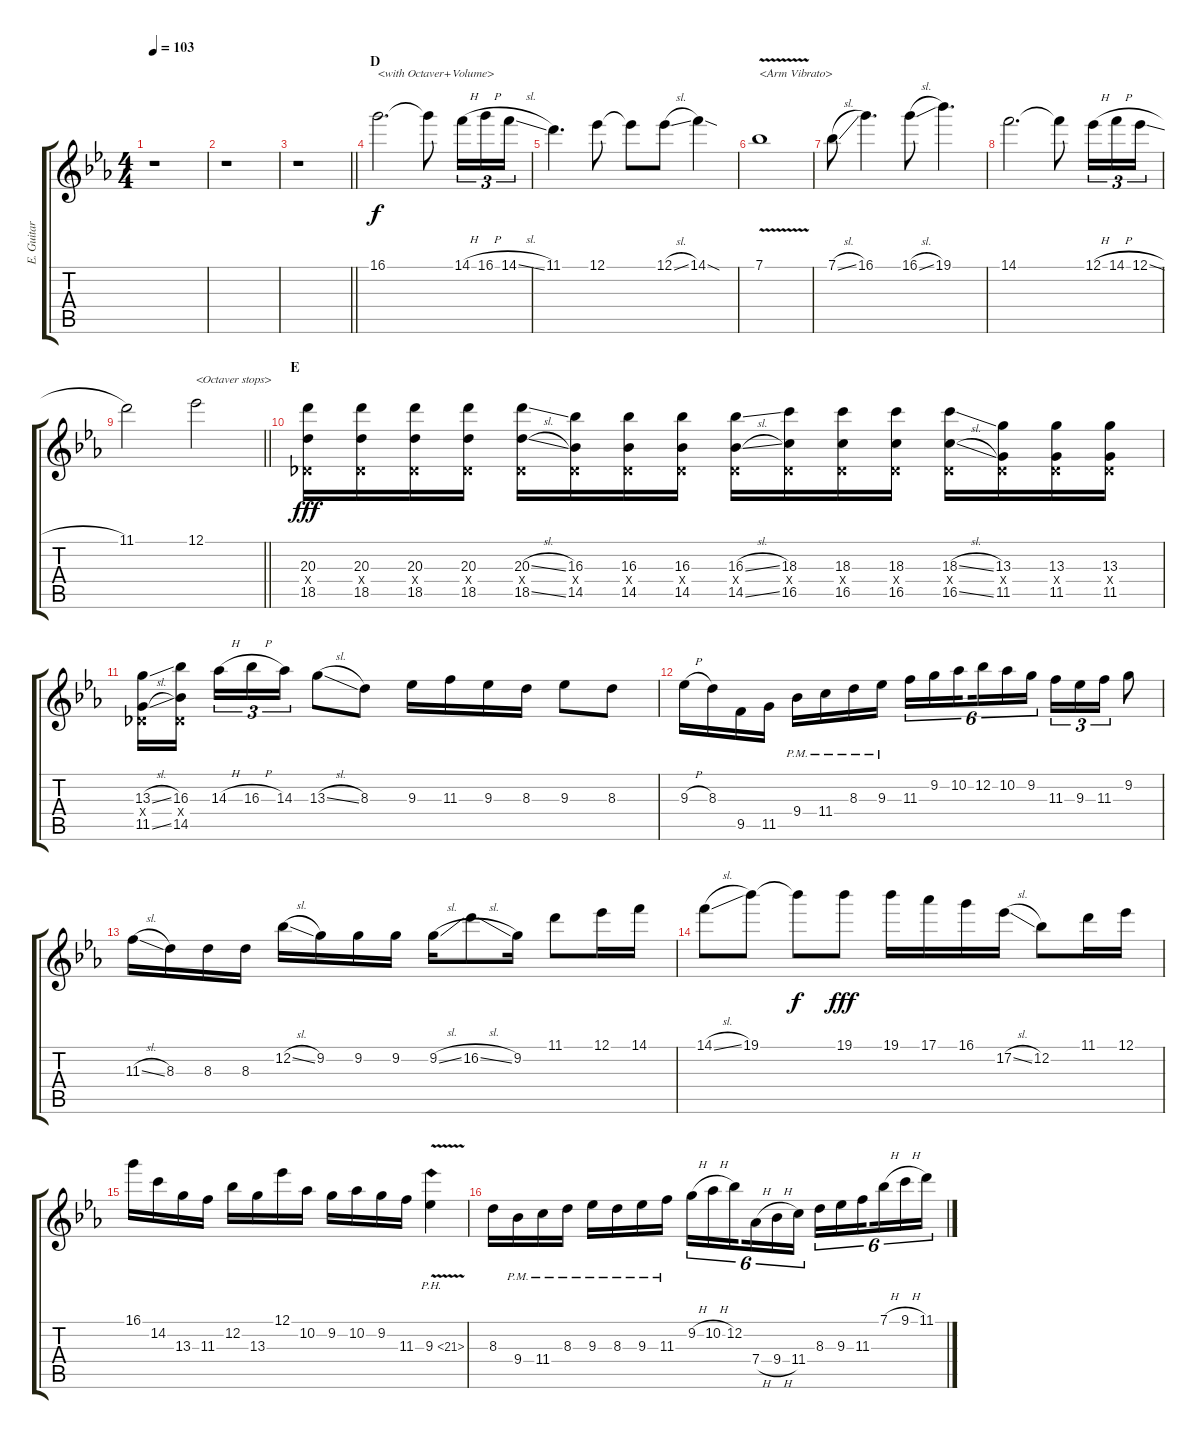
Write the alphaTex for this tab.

\track ("E. Guitar III" "E. Guitar ") {instrument overdrivenguitar}
\staff {score tabs}
\tuning (Eb4 Bb3 Gb3 Db3 Ab2 Db2) {hide}
\ts (4 4)
\tempo 103
\clef g2
\ks eb
r.1{dy f} |
r.1 |
\barLineRight lightlight
r.1 |
\section ("" "D")
16.1.2{d txt "<with Octaver+Volume>"} 16.1{t}.8 14.1{h}.16{tu (3 2)} 16.1{h}.16{tu (3 2)} 14.1{sl}.16{tu (3 2)} |
11.1.4{d} 12.1.8 12.1{t}.8 12.1{sl}.8 14.1{sod}.4 |
7.1{v}.1{txt "<Arm Vibrato>"} |
7.1{sl}.8 16.1.4{d} 16.1{sl}.8 19.1.4{d} |
14.1.2{d} 14.1{t}.8 12.1{h}.16{tu (3 2)} 14.1{h}.16{tu (3 2)} 12.1{sl}.16{tu (3 2)} |
\barLineRight lightlight
11.1.2 12.1.2{txt "<Octaver stops>"} |
\section ("" "E")
(20.3 0.4{x} 18.5).16{dy fff} (20.3 0.4{x} 18.5).16 (20.3 0.4{x} 18.5).16 (20.3 0.4{x} 18.5).16 (20.3{sl} 0.4{x} 18.5{sl}).16 (16.3 0.4{x} 14.5).16 (16.3 0.4{x} 14.5).16 (16.3 0.4{x} 14.5).16 (16.3{sl} 0.4{x} 14.5{sl}).16 (18.3 0.4{x} 16.5).16 (18.3 0.4{x} 16.5).16 (18.3 0.4{x} 16.5).16 (18.3{sl} 0.4{x} 16.5{sl}).16 (13.3 0.4{x} 11.5).16 (13.3 0.4{x} 11.5).16 (13.3 0.4{x} 11.5).16 |
(13.3{sl} 0.4{x} 11.5{sl}).16 (16.3 0.4{x} 14.5).16{beam splitsecondary} 14.3{h}.16{tu (3 2)} 16.3{h}.16{tu (3 2)} 14.3.16{tu (3 2)} 13.3{sl}.8 8.3.8 9.3.16 11.3.16 9.3.16 8.3.16 9.3.8 8.3.8 |
9.3{h}.16 8.3.16 9.5.16 11.5.16 9.4{pm}.16 11.4{pm}.16 8.3{pm}.16 9.3{pm}.16 11.3.16{tu (6 4)} 9.2.16{tu (6 4)} 10.2.16{tu (6 4) beam splitsecondary} 12.2.16{tu (6 4)} 10.2.16{tu (6 4)} 9.2.16{tu (6 4)} 11.3.16{tu (3 2)} 9.3.16{tu (3 2)} 11.3.16{tu (3 2)} 9.2.8 |
11.3{sl}.16 8.3.16 8.3.16 8.3.16 12.2{sl}.16 9.2.16 9.2.16 9.2.16 9.2{sl}.16 16.2{sl}.8 9.2.16 11.1.8 12.1.16 14.1.16 |
14.1{sl}.8 19.1.8 19.1{t}.8{dy f} 19.1.8{dy fff} 19.1.16 17.1.16 16.1.16 17.2{sl}.16 12.2.8 11.1.16 12.1.16 |
16.1.16 14.2.16 13.3.16 11.3.16 12.2.16 13.3.16 12.1.16 10.2.16 9.2.16 10.2.16 9.2.16 11.3.16 9.3{ph 12 v}.4 |
8.3.16 9.4{pm}.16 11.4{pm}.16 8.3{pm}.16 9.3{pm}.16 8.3{pm}.16 9.3{pm}.16 11.3{pm}.16 9.2{h}.16{tu (6 4)} 10.2{h}.16{tu (6 4)} 12.2.16{tu (6 4) beam splitsecondary} 7.4{h}.16{tu (6 4)} 9.4{h}.16{tu (6 4)} 11.4.16{tu (6 4)} 8.3.16{tu (6 4)} 9.3.16{tu (6 4)} 11.3.16{tu (6 4) beam splitsecondary} 7.1{h}.16{tu (6 4)} 9.1{h}.16{tu (6 4)} 11.1.16{tu (6 4)}
